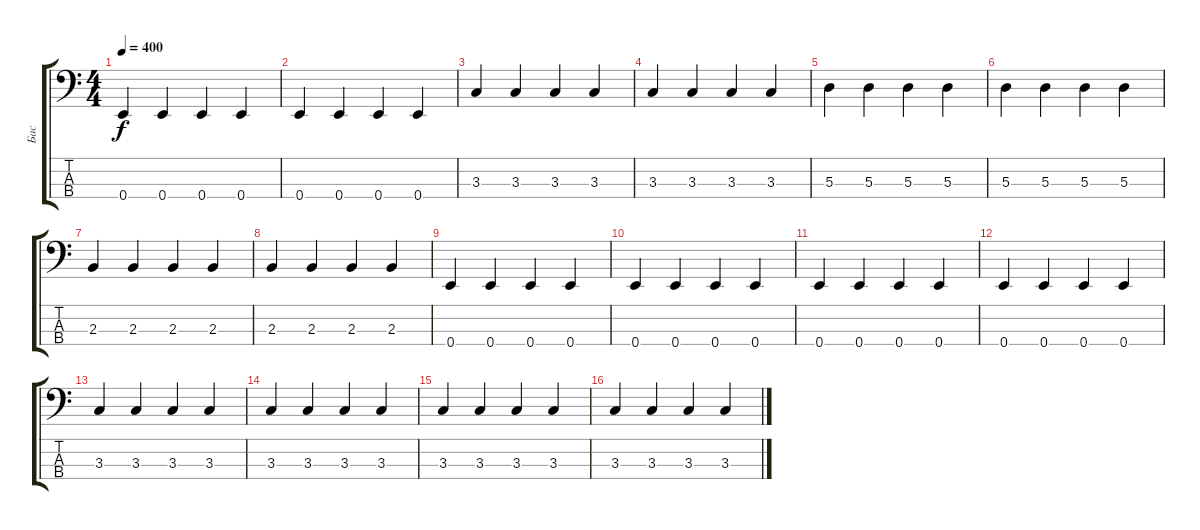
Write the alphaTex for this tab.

\track ("Бас" "Бас") {instrument electricbassfinger}
\staff {score tabs}
\tuning (G2 D2 A1 E1) {hide}
\ts (4 4)
\tempo 400
\clef f4
\ks c
0.4.4{dy f} 0.4.4 0.4.4 0.4.4 |
0.4.4 0.4.4 0.4.4 0.4.4 |
3.3.4 3.3.4 3.3.4 3.3.4 |
3.3.4 3.3.4 3.3.4 3.3.4 |
5.3.4 5.3.4 5.3.4 5.3.4 |
5.3.4 5.3.4 5.3.4 5.3.4 |
2.3.4 2.3.4 2.3.4 2.3.4 |
2.3.4 2.3.4 2.3.4 2.3.4 |
0.4.4 0.4.4 0.4.4 0.4.4 |
0.4.4 0.4.4 0.4.4 0.4.4 |
0.4.4 0.4.4 0.4.4 0.4.4 |
0.4.4 0.4.4 0.4.4 0.4.4 |
3.3.4 3.3.4 3.3.4 3.3.4 |
3.3.4 3.3.4 3.3.4 3.3.4 |
3.3.4 3.3.4 3.3.4 3.3.4 |
3.3.4 3.3.4 3.3.4 3.3.4
